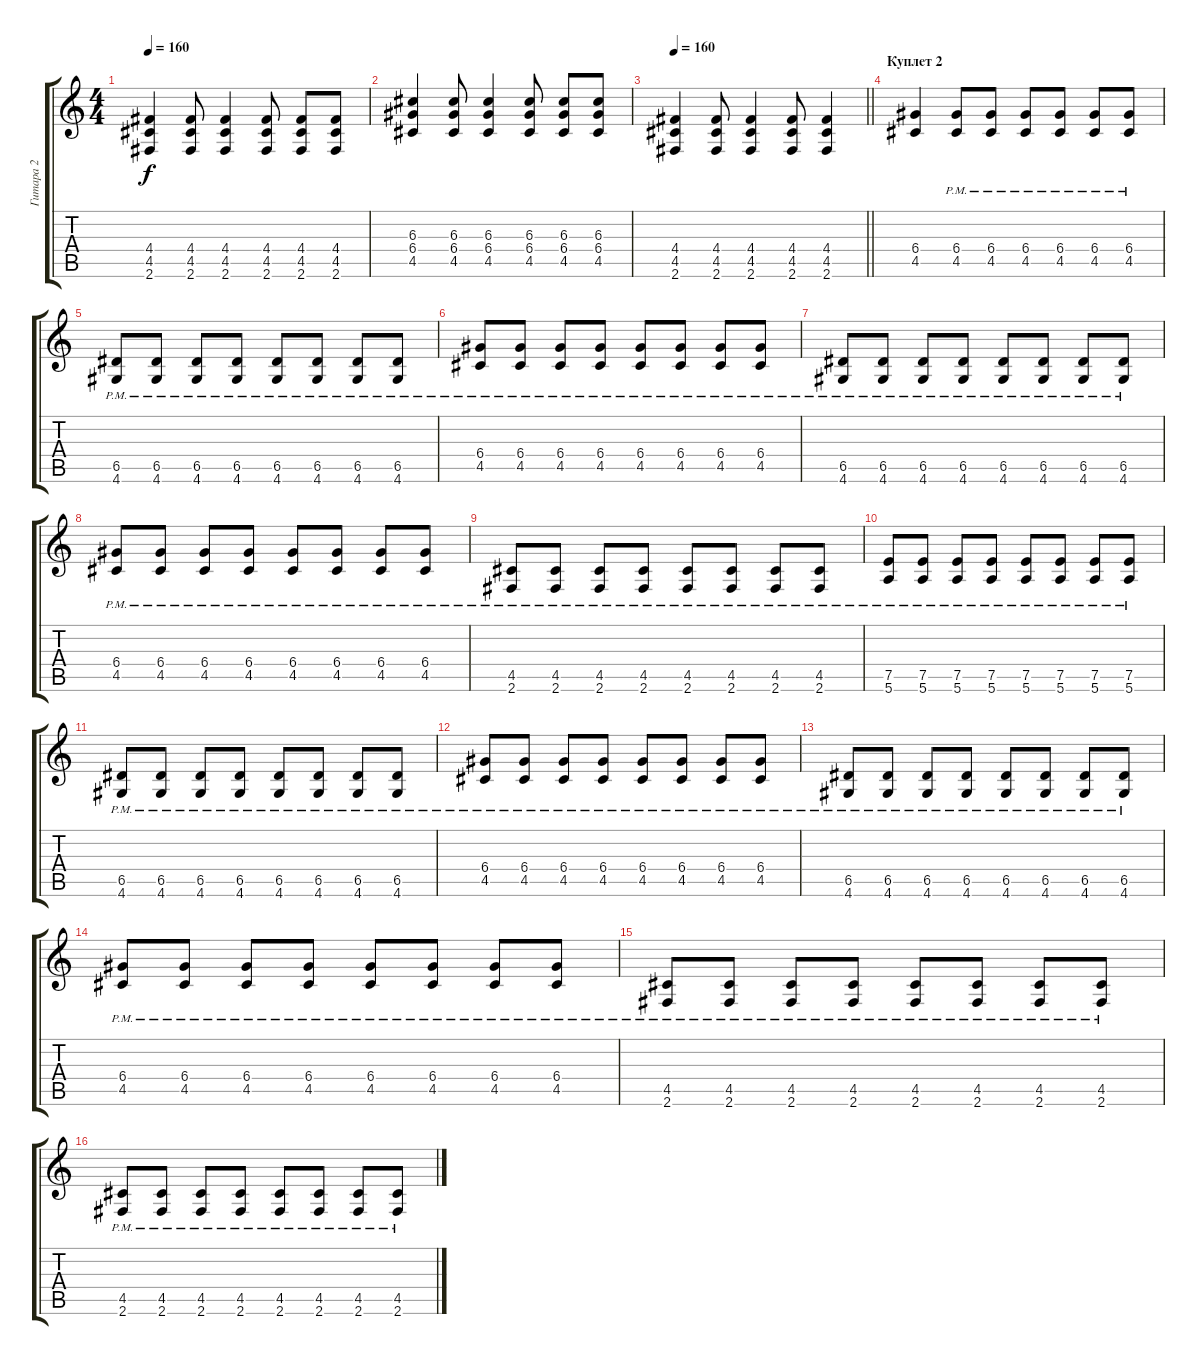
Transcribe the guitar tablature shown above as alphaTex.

\track ("Гитара 2" "Гитара 2") {instrument distortionguitar}
\staff {score tabs}
\tuning (E4 B3 G3 D3 A2 E2) {hide}
\ts (4 4)
\tempo 160
\clef g2
\ks c
(4.4 4.5 2.6).4{dy f} (4.4 4.5 2.6).8 (4.4 4.5 2.6).4 (4.4 4.5 2.6).8 (4.4 4.5 2.6).8 (4.4 4.5 2.6).8 |
(6.3 6.4 4.5).4 (6.3 6.4 4.5).8 (6.3 6.4 4.5).4 (6.3 6.4 4.5).8 (6.3 6.4 4.5).8 (6.3 6.4 4.5).8 |
\tempo 160
\barLineRight lightlight
(4.4 4.5 2.6).4 (4.4 4.5 2.6).8 (4.4 4.5 2.6).4 (4.4 4.5 2.6).8 (4.4 4.5 2.6).4 |
\section ("" "Куплет 2")
(6.4 4.5).4 (6.4{pm} 4.5{pm}).8 (6.4{pm} 4.5{pm}).8 (6.4{pm} 4.5{pm}).8 (6.4{pm} 4.5{pm}).8 (6.4{pm} 4.5{pm}).8 (6.4{pm} 4.5{pm}).8 |
(6.5{pm} 4.6{pm}).8 (6.5{pm} 4.6{pm}).8 (6.5{pm} 4.6{pm}).8 (6.5{pm} 4.6{pm}).8 (6.5{pm} 4.6{pm}).8 (6.5{pm} 4.6{pm}).8 (6.5{pm} 4.6{pm}).8 (6.5{pm} 4.6{pm}).8 |
(6.4{pm} 4.5{pm}).8 (6.4{pm} 4.5{pm}).8 (6.4{pm} 4.5{pm}).8 (6.4{pm} 4.5{pm}).8 (6.4{pm} 4.5{pm}).8 (6.4{pm} 4.5{pm}).8 (6.4{pm} 4.5{pm}).8 (6.4{pm} 4.5{pm}).8 |
(6.5{pm} 4.6{pm}).8 (6.5{pm} 4.6{pm}).8 (6.5{pm} 4.6{pm}).8 (6.5{pm} 4.6{pm}).8 (6.5{pm} 4.6{pm}).8 (6.5{pm} 4.6{pm}).8 (6.5{pm} 4.6{pm}).8 (6.5{pm} 4.6{pm}).8 |
(6.4{pm} 4.5{pm}).8 (6.4{pm} 4.5{pm}).8 (6.4{pm} 4.5{pm}).8 (6.4{pm} 4.5{pm}).8 (6.4{pm} 4.5{pm}).8 (6.4{pm} 4.5{pm}).8 (6.4{pm} 4.5{pm}).8 (6.4{pm} 4.5{pm}).8 |
(4.5{pm} 2.6{pm}).8 (4.5{pm} 2.6{pm}).8 (4.5{pm} 2.6{pm}).8 (4.5{pm} 2.6{pm}).8 (4.5{pm} 2.6{pm}).8 (4.5{pm} 2.6{pm}).8 (4.5{pm} 2.6{pm}).8 (4.5{pm} 2.6{pm}).8 |
(7.5{pm} 5.6{pm}).8 (7.5{pm} 5.6{pm}).8 (7.5{pm} 5.6{pm}).8 (7.5{pm} 5.6{pm}).8 (7.5{pm} 5.6{pm}).8 (7.5{pm} 5.6{pm}).8 (7.5{pm} 5.6{pm}).8 (7.5{pm} 5.6{pm}).8 |
(6.5{pm} 4.6{pm}).8 (6.5{pm} 4.6{pm}).8 (6.5{pm} 4.6{pm}).8 (6.5{pm} 4.6{pm}).8 (6.5{pm} 4.6{pm}).8 (6.5{pm} 4.6{pm}).8 (6.5{pm} 4.6{pm}).8 (6.5{pm} 4.6{pm}).8 |
(6.4{pm} 4.5{pm}).8 (6.4{pm} 4.5{pm}).8 (6.4{pm} 4.5{pm}).8 (6.4{pm} 4.5{pm}).8 (6.4{pm} 4.5{pm}).8 (6.4{pm} 4.5{pm}).8 (6.4{pm} 4.5{pm}).8 (6.4{pm} 4.5{pm}).8 |
(6.5{pm} 4.6{pm}).8 (6.5{pm} 4.6{pm}).8 (6.5{pm} 4.6{pm}).8 (6.5{pm} 4.6{pm}).8 (6.5{pm} 4.6{pm}).8 (6.5{pm} 4.6{pm}).8 (6.5{pm} 4.6{pm}).8 (6.5{pm} 4.6{pm}).8 |
(6.4{pm} 4.5{pm}).8 (6.4{pm} 4.5{pm}).8 (6.4{pm} 4.5{pm}).8 (6.4{pm} 4.5{pm}).8 (6.4{pm} 4.5{pm}).8 (6.4{pm} 4.5{pm}).8 (6.4{pm} 4.5{pm}).8 (6.4{pm} 4.5{pm}).8 |
(4.5{pm} 2.6{pm}).8 (4.5{pm} 2.6{pm}).8 (4.5{pm} 2.6{pm}).8 (4.5{pm} 2.6{pm}).8 (4.5{pm} 2.6{pm}).8 (4.5{pm} 2.6{pm}).8 (4.5{pm} 2.6{pm}).8 (4.5{pm} 2.6{pm}).8 |
(4.5{pm} 2.6{pm}).8 (4.5{pm} 2.6{pm}).8 (4.5{pm} 2.6{pm}).8 (4.5{pm} 2.6{pm}).8 (4.5{pm} 2.6{pm}).8 (4.5{pm} 2.6{pm}).8 (4.5{pm} 2.6{pm}).8 (4.5{pm} 2.6{pm}).8
